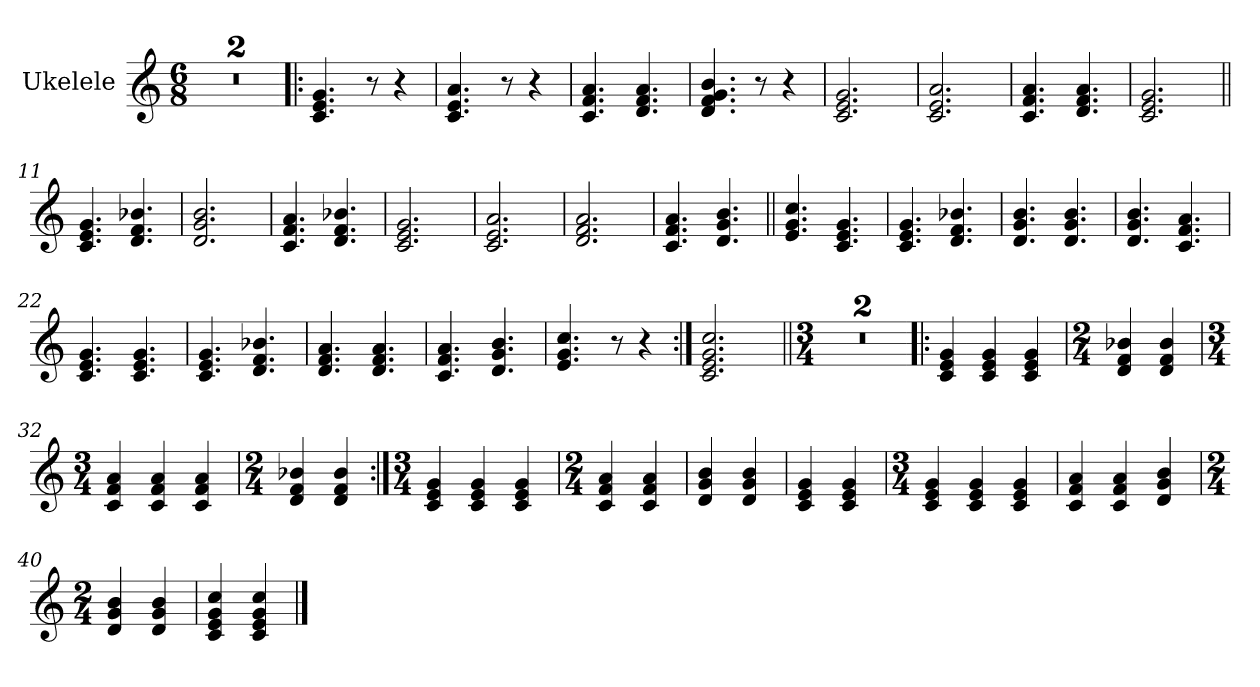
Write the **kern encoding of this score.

**kern
*part1
*staff1
*I"Ukelele
*I'Uk.
*clefG2
*k[]
*M6/8
=1
2.r
=2
2.r
=3!|:
4.c/ 4.e/ 4.g/
8r
4r
=4
4.c/ 4.e/ 4.a/
8r
4r
=5
4.c/ 4.f/ 4.a/
4.d/ 4.f/ 4.a/
=6
4.d/ 4.f/ 4.g/ 4.b/
8r
4r
=7
2.c/ 2.e/ 2.g/
=8
2.c/ 2.e/ 2.a/
=9
4.c/ 4.f/ 4.a/
4.d/ 4.f/ 4.a/
=10
2.c/ 2.e/ 2.g/
=11||
4.c/ 4.e/ 4.g/
4.d/ 4.f/ 4.b-X/
=12
2.d/ 2.g/ 2.b/
=13
4.c/ 4.f/ 4.a/
4.d/ 4.f/ 4.b-X/
!!LO:LB:g=z
=14
2.c/ 2.e/ 2.g/
=15
2.c/ 2.e/ 2.a/
=16
2.d/ 2.f/ 2.a/
=17
4.c/ 4.f/ 4.a/
4.d/ 4.g/ 4.b/
=18||
4.e/ 4.g/ 4.cc/
4.c/ 4.e/ 4.g/
=19
4.c/ 4.e/ 4.g/
4.d/ 4.f/ 4.b-X/
=20
4.d/ 4.g/ 4.b/
4.d/ 4.g/ 4.b/
=21
4.d/ 4.g/ 4.b/
4.c/ 4.f/ 4.a/
=22
4.c/ 4.e/ 4.g/
4.c/ 4.e/ 4.g/
=23
4.c/ 4.e/ 4.g/
4.d/ 4.f/ 4.b-X/
=24
4.d/ 4.f/ 4.a/
4.d/ 4.f/ 4.a/
=25
4.c/ 4.f/ 4.a/
4.d/ 4.g/ 4.b/
!!LO:LB:g=z
=26
4.e/ 4.g/ 4.cc/
8r
4r
=27:|!
2.c/ 2.e/ 2.g/ 2.cc/
=28||
*M3/4
2.r
=29
2.r
=30!|:
4c/ 4e/ 4g/
4c/ 4e/ 4g/
4c/ 4e/ 4g/
=31
*M2/4
4d/ 4f/ 4b-X/
4d/ 4f/ 4b-/
=32
*M3/4
4c/ 4f/ 4a/
4c/ 4f/ 4a/
4c/ 4f/ 4a/
=33
*M2/4
4d/ 4f/ 4b-X/
4d/ 4f/ 4b-/
=34:|!
*M3/4
4c/ 4e/ 4g/
4c/ 4e/ 4g/
4c/ 4e/ 4g/
=35
*M2/4
4c/ 4f/ 4a/
4c/ 4f/ 4a/
=36
4d/ 4g/ 4b/
4d/ 4g/ 4b/
!!LO:LB:g=z
=37
4c/ 4e/ 4g/
4c/ 4e/ 4g/
=38
*M3/4
4c/ 4e/ 4g/
4c/ 4e/ 4g/
4c/ 4e/ 4g/
=39
4c/ 4f/ 4a/
4c/ 4f/ 4a/
4d/ 4g/ 4b/
=40
*M2/4
4d/ 4g/ 4b/
4d/ 4g/ 4b/
=41
4c/ 4e/ 4g/ 4cc/
4c/ 4e/ 4g/ 4cc/
==
*-
